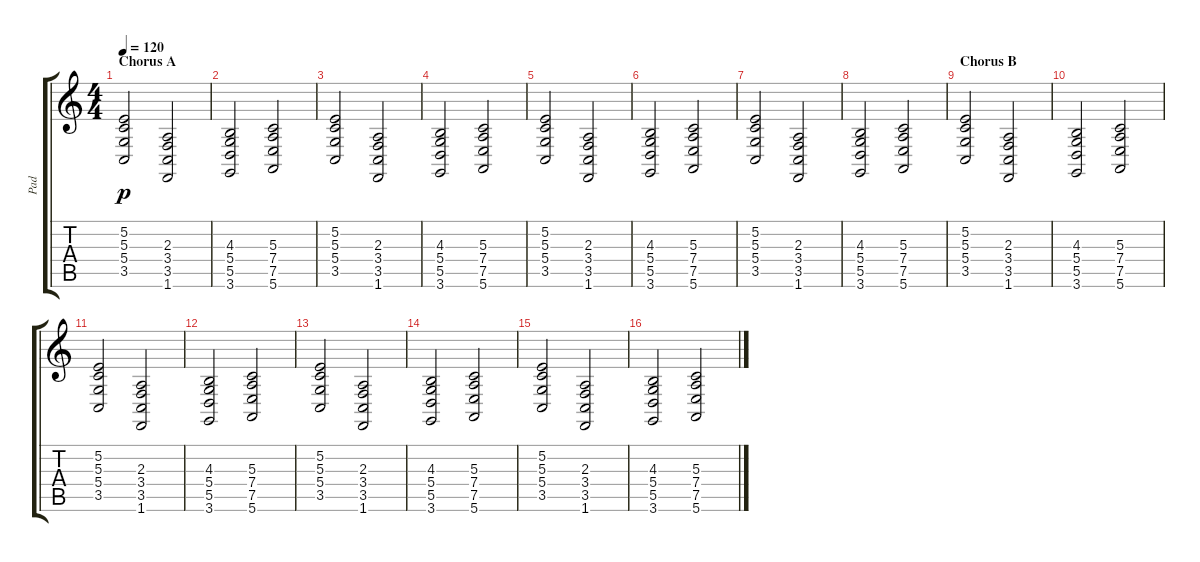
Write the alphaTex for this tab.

\track ("Pad" "Pad") {instrument pad3polysynth}
\staff {score tabs}
\tuning (E4 B3 G3 D3 A2 E2) {hide}
\ts (4 4)
\section ("" "Chorus A")
\tempo 120
\clef g2
\ks c
(5.2 5.3 5.4 3.5).2{dy p} (2.3 3.4 3.5 1.6).2 |
(4.3 5.4 5.5 3.6).2 (5.3 7.4 7.5 5.6).2 |
(5.2 5.3 5.4 3.5).2 (2.3 3.4 3.5 1.6).2 |
(4.3 5.4 5.5 3.6).2 (5.3 7.4 7.5 5.6).2 |
(5.2 5.3 5.4 3.5).2 (2.3 3.4 3.5 1.6).2 |
(4.3 5.4 5.5 3.6).2 (5.3 7.4 7.5 5.6).2 |
(5.2 5.3 5.4 3.5).2 (2.3 3.4 3.5 1.6).2 |
(4.3 5.4 5.5 3.6).2 (5.3 7.4 7.5 5.6).2 |
\section ("" "Chorus B")
(5.2 5.3 5.4 3.5).2 (2.3 3.4 3.5 1.6).2 |
(4.3 5.4 5.5 3.6).2 (5.3 7.4 7.5 5.6).2 |
(5.2 5.3 5.4 3.5).2 (2.3 3.4 3.5 1.6).2 |
(4.3 5.4 5.5 3.6).2 (5.3 7.4 7.5 5.6).2 |
(5.2 5.3 5.4 3.5).2 (2.3 3.4 3.5 1.6).2 |
(4.3 5.4 5.5 3.6).2 (5.3 7.4 7.5 5.6).2 |
(5.2 5.3 5.4 3.5).2 (2.3 3.4 3.5 1.6).2 |
(4.3 5.4 5.5 3.6).2 (5.3 7.4 7.5 5.6).2
